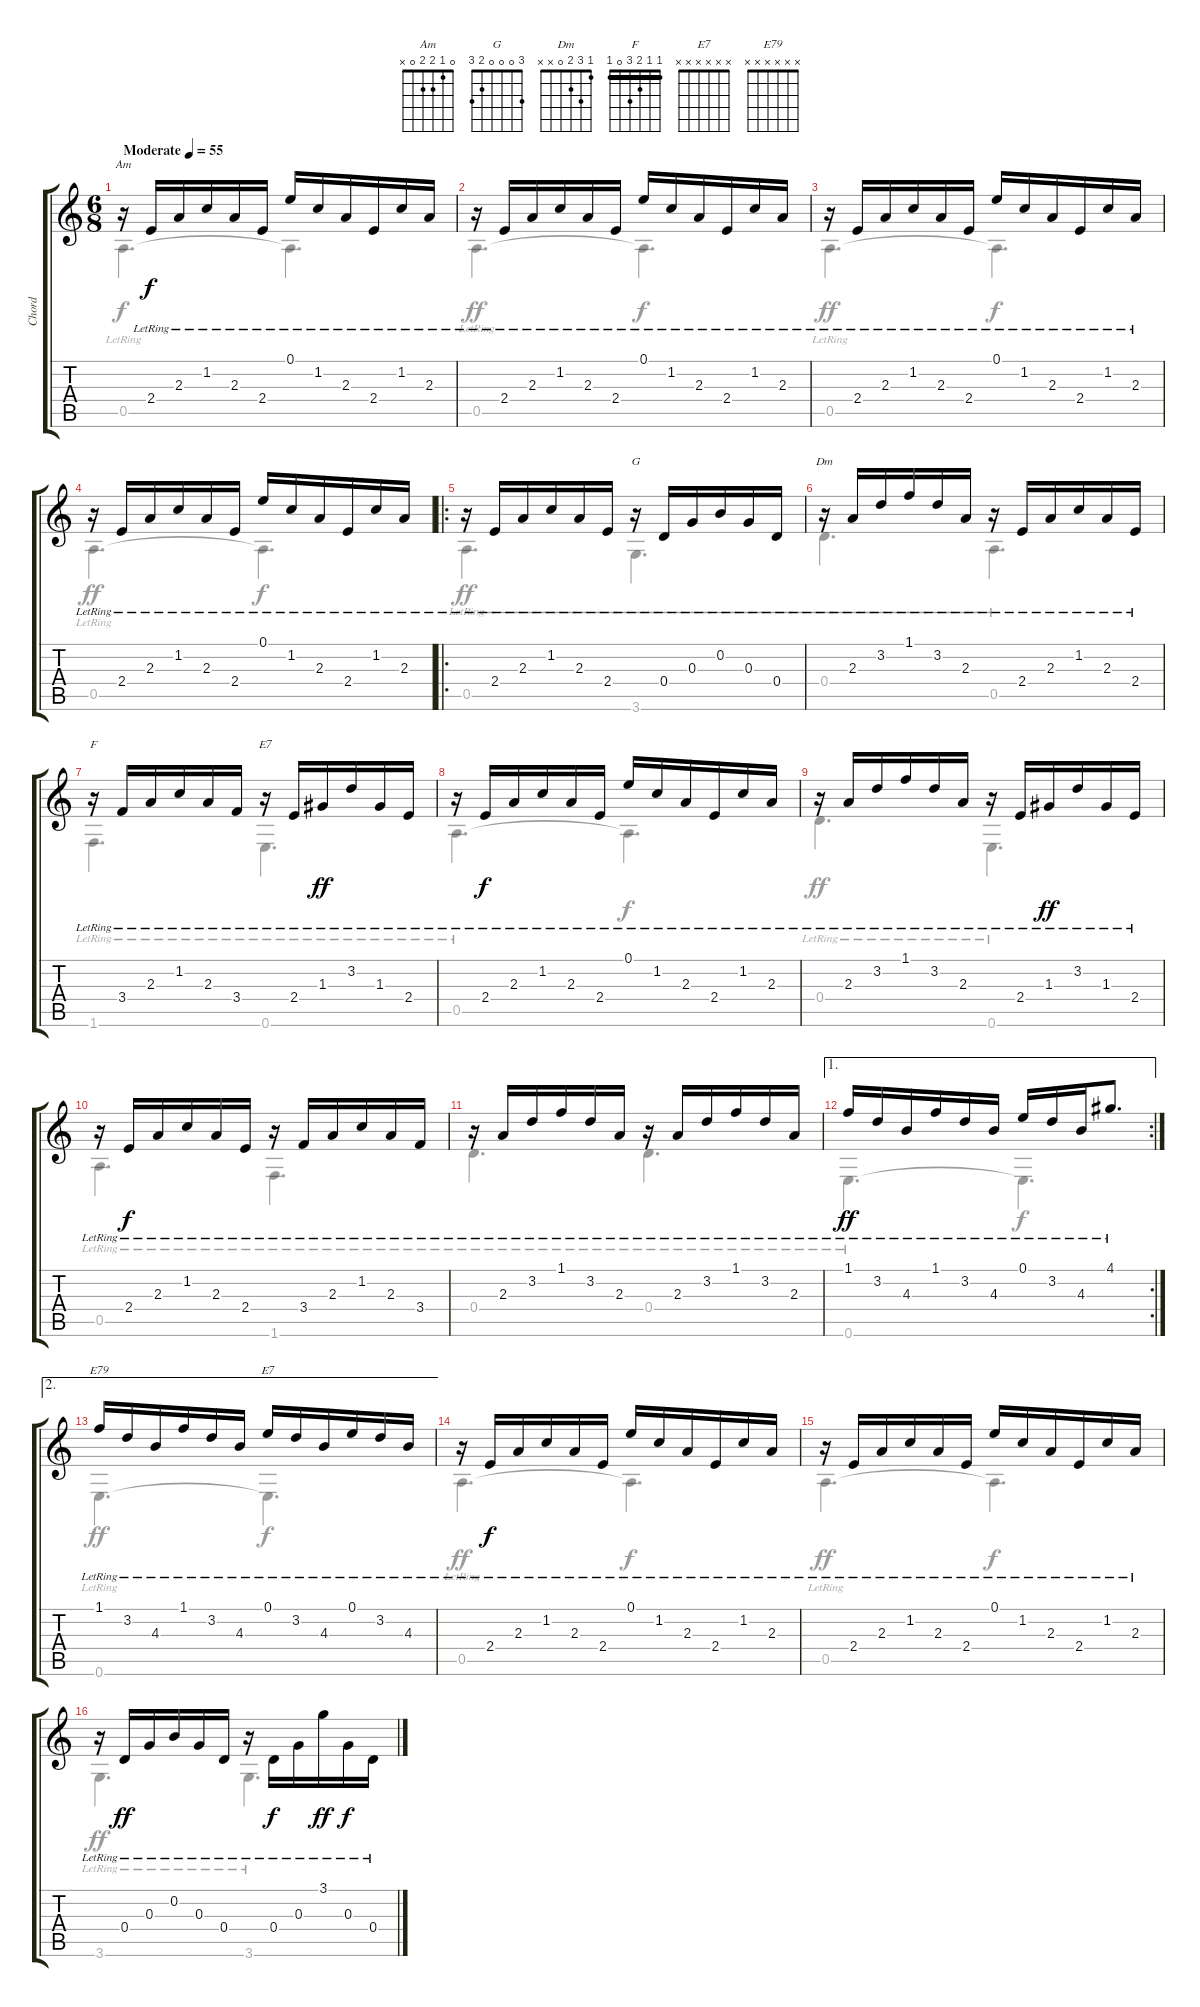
\track ("Chord" "Chord") {instrument acousticguitarnylon}
\staff {score tabs}
\tuning (E4 B3 G3 D3 A2 E2) {hide}
\chord ("Am" 0 1 2 2 0 x)
\chord ("G" 3 0 0 0 2 3)
\chord ("Dm" 1 3 2 0 x x)
\chord ("F" 1 1 2 3 0 1) {barre 1}
\chord ("E7" 0 0 1 0 2 0)
\chord ("E79" x x x x x x)
\chord ("E7" x x x x x x)
\voice
\ts (6 8)
\tempo (55 "Moderate")
\clef g2
\ks c
r.16{ch "Am" dy f instrument acousticguitarnylon beam Down beam split} 2.4{lr}.16 2.3{lr}.16 1.2{lr}.16 2.3{lr}.16 2.4{lr}.16 0.1{lr}.16{beam Up} 1.2{lr}.16{beam Up} 2.3{lr}.16{beam Up} 2.4{lr}.16{beam Up} 1.2{lr}.16{beam Up} 2.3{lr}.16{beam Up} |
r.16{beam Down beam split} 2.4{lr}.16 2.3{lr}.16 1.2{lr}.16 2.3{lr}.16 2.4{lr}.16 0.1{lr}.16 1.2{lr}.16 2.3{lr}.16 2.4{lr}.16 1.2{lr}.16 2.3{lr}.16 |
r.16{beam Down beam split} 2.4{lr}.16 2.3{lr}.16 1.2{lr}.16 2.3{lr}.16 2.4{lr}.16 0.1{lr}.16 1.2{lr}.16 2.3{lr}.16 2.4{lr}.16 1.2{lr}.16 2.3{lr}.16 |
r.16 2.4{lr}.16 2.3{lr}.16 1.2{lr}.16 2.3{lr}.16 2.4{lr}.16 0.1{lr}.16 1.2{lr}.16 2.3{lr}.16 2.4{lr}.16 1.2{lr}.16 2.3{lr}.16 |
\ro
r.16{beam Up beam split} 2.4{lr}.16{beam Up beam merge} 2.3{lr}.16{beam Up beam merge} 1.2{lr}.16{beam Up beam merge} 2.3{lr}.16{beam Up beam merge} 2.4{lr}.16{beam Up} r.16{ch "G" beam split} 0.4{lr}.16 0.3{lr}.16 0.2{lr}.16 0.3{lr}.16 0.4{lr}.16 |
r.16{ch "Dm" beam split} 2.3{lr}.16 3.2{lr}.16 1.1{lr}.16 3.2{lr}.16 2.3{lr}.16 r.16{beam split} 2.4{lr}.16 2.3{lr}.16 1.2{lr}.16 2.3{lr}.16 2.4{lr}.16 |
r.16{ch "F" beam split} 3.4{lr}.16 2.3{lr}.16 1.2{lr}.16 2.3{lr}.16 3.4{lr}.16 r.16{ch "E7"} 2.4{lr}.16 1.3{lr}.16{dy ff} 3.2{lr}.16 1.3{lr}.16 2.4{lr}.16 |
r.16 2.4{lr}.16{dy f} 2.3{lr}.16 1.2{lr}.16 2.3{lr}.16 2.4{lr}.16 0.1{lr}.16 1.2{lr}.16 2.3{lr}.16 2.4{lr}.16 1.2{lr}.16 2.3{lr}.16 |
r.16{beam Down beam split} 2.3{lr}.16{beam Up} 3.2{lr}.16{beam Up} 1.1{lr}.16{beam Up} 3.2{lr}.16{beam Up} 2.3{lr}.16{beam Up} r.16{beam Down beam split} 2.4{lr}.16 1.3{lr}.16{dy ff} 3.2{lr}.16 1.3{lr}.16 2.4{lr}.16 |
r.16{beam Up beam split} 2.4{lr}.16{dy f beam Up beam merge} 2.3{lr}.16{beam Up beam merge} 1.2{lr}.16{beam Up beam merge} 2.3{lr}.16{beam Up beam merge} 2.4{lr}.16{beam Up} r.16{beam split} 3.4{lr}.16 2.3{lr}.16 1.2{lr}.16 2.3{lr}.16 3.4{lr}.16 |
r.16{beam Down beam split} 2.3{lr}.16{beam Up} 3.2{lr}.16{beam Up} 1.1{lr}.16{beam Up} 3.2{lr}.16{beam Up} 2.3{lr}.16{beam Up} r.16{beam Down beam split} 2.3{lr}.16{beam Up} 3.2{lr}.16{beam Up} 1.1{lr}.16{beam Up} 3.2{lr}.16{beam Up} 2.3{lr}.16{beam Up} |
\ae 1
\rc 2
1.1{lr}.16{dy ff beam Up} 3.2{lr}.16{beam Up} 4.3{lr}.16{beam Up} 1.1{lr}.16{beam Up} 3.2{lr}.16{beam Up} 4.3{lr}.16{beam Up} 0.1{lr}.16{beam Up} 3.2{lr}.16{beam Up} 4.3{lr}.16{beam Up} 4.1{lr}.8{d beam Up} |
\ae 2
1.1{lr}.16{ch "E79"} 3.2{lr}.16 4.3{lr}.16 1.1{lr}.16 3.2{lr}.16 4.3{lr}.16 0.1{lr}.16{ch "E7"} 3.2{lr}.16 4.3{lr}.16 0.1{lr}.16 3.2{lr}.16 4.3{lr}.16 |
r.16 2.4{lr}.16{dy f} 2.3{lr}.16 1.2{lr}.16 2.3{lr}.16 2.4{lr}.16 0.1{lr}.16 1.2{lr}.16 2.3{lr}.16 2.4{lr}.16 1.2{lr}.16 2.3{lr}.16 |
r.16 2.4{lr}.16 2.3{lr}.16 1.2{lr}.16 2.3{lr}.16 2.4{lr}.16 0.1{lr}.16 1.2{lr}.16 2.3{lr}.16 2.4{lr}.16 1.2{lr}.16 2.3{lr}.16 |
r.16 0.4{lr}.16{dy ff} 0.3{lr}.16 0.2{lr}.16 0.3{lr}.16 0.4{lr}.16 r.16{beam split} 0.4{lr}.16{dy f beam Down} 0.3{lr}.16{beam Down} 3.1{lr}.16{dy ff beam Down} 0.3{lr}.16{dy f beam Down} 0.4{lr}.16{beam Down}
\voice
\clef g2
\ottava regular
\simile none
\ks c
0.5{lr}.4{d dy f} 0.5{t}.4{d} |
0.5{lr}.4{d dy ff} 0.5{t}.4{d dy f} |
0.5{lr}.4{d dy ff} 0.5{t}.4{d dy f} |
0.5{lr}.4{d dy ff} 0.5{t}.4{d dy f} |
0.5{lr}.4{d dy ff} 3.6{lr}.4{d} |
0.4{lr}.4{d} 0.5{lr}.4{d} |
1.6{lr}.4{d} 0.6{lr}.4{d} |
0.5{lr}.4{d} 0.5{t}.4{d dy f} |
0.4{lr}.4{d dy ff} 0.6{lr}.4{d} |
0.5{lr}.4{d} 1.6{lr}.4{d} |
0.4{lr}.4{d} 0.4{lr}.4{d} |
0.6{lr}.4{d} 0.6{t}.4{d dy f} |
0.6{lr}.4{d dy ff} 0.6{t}.4{d dy f} |
0.5{lr}.4{d dy ff} 0.5{t}.4{d dy f} |
0.5{lr}.4{d dy ff} 0.5{t}.4{d dy f} |
3.6{lr}.4{d dy ff} 3.6{lr}.4{d}
